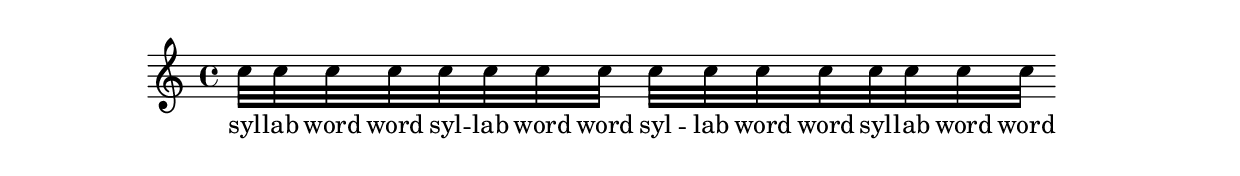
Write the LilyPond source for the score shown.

%% Do not edit this file; it is automatically
%% generated from LSR http://lsr.dsi.unimi.it
%% This file is in the public domain.
\version "2.13.20"

\header {
  lsrtags = "vocal-music"

%% Translation of GIT committish: e0aa246e0ed1a86dc41a99ab79bff822d3320aa7
  texidoces = "

Si LilyPond no cree que haya sitio suficiente para un guión separador
de sílabas, lo omitirá.  Se puede sobreescribir este comportamiento
con la propiedad @code{minimum-distance} de @code{LyricHyphen}.

"
  doctitlees = "Forzar la visibilidad de los guiones separadores de sílabas"



  texidoc = "
If LilyPond does not think there is space for a hyphen, it will be
omitted.  The behaviour can be overridden with the
@code{minimum-distance} property of @code{LyricHyphen}.

"
  doctitle = "Forcing hyphens to be shown"
} % begin verbatim

\relative c'' {
  c32 c c c
  c32 c c c
  c32 c c c
  c32 c c c
}
\addlyrics {
  syl -- lab word word
  \override LyricHyphen #'minimum-distance = #1.0
  syl -- lab word word
  \override LyricHyphen #'minimum-distance = #2.0
  syl -- lab word word
  \revert LyricHyphen #'minimum-distance
  syl -- lab word word
}
